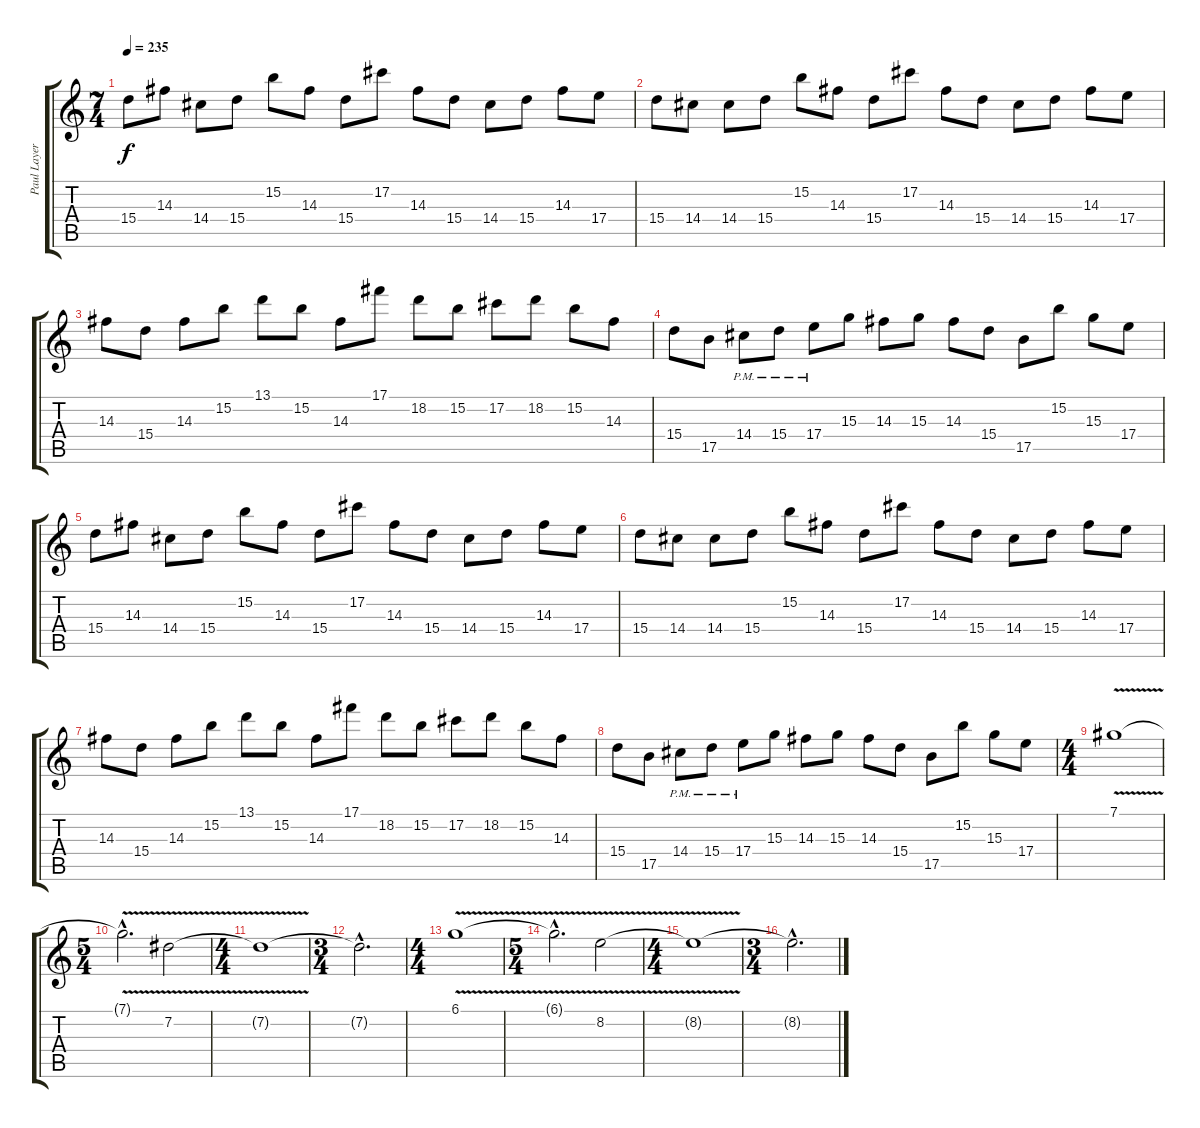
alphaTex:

\track ("Paul Layer 2" "Paul Layer") {instrument distortionguitar}
\staff {score tabs}
\tuning (Db4 Ab3 E3 B2 Gb2 Db2) {hide}
\ts (7 4)
\section ("" "")
\tempo 235
\clef g2
\ks c
15.4.8{dy f} 14.3.8 14.4.8 15.4.8 15.2.8 14.3.8 15.4.8 17.2.8 14.3.8 15.4.8 14.4.8 15.4.8 14.3.8 17.4.8 |
15.4.8 14.4.8 14.4.8 15.4.8 15.2.8 14.3.8 15.4.8 17.2.8 14.3.8 15.4.8 14.4.8 15.4.8 14.3.8 17.4.8 |
14.3.8 15.4.8 14.3.8 15.2.8 13.1.8 15.2.8 14.3.8 17.1.8 18.2.8 15.2.8 17.2.8 18.2.8 15.2.8 14.3.8 |
15.4.8 17.5.8 14.4{pm}.8 15.4{pm}.8 17.4{pm}.8 15.3.8 14.3.8 15.3.8 14.3.8 15.4.8 17.5.8 15.2.8 15.3.8 17.4.8 |
15.4.8 14.3.8 14.4.8 15.4.8 15.2.8 14.3.8 15.4.8 17.2.8 14.3.8 15.4.8 14.4.8 15.4.8 14.3.8 17.4.8 |
15.4.8 14.4.8 14.4.8 15.4.8 15.2.8 14.3.8 15.4.8 17.2.8 14.3.8 15.4.8 14.4.8 15.4.8 14.3.8 17.4.8 |
14.3.8 15.4.8 14.3.8 15.2.8 13.1.8 15.2.8 14.3.8 17.1.8 18.2.8 15.2.8 17.2.8 18.2.8 15.2.8 14.3.8 |
15.4.8 17.5.8 14.4{pm}.8 15.4{pm}.8 17.4{pm}.8 15.3.8 14.3.8 15.3.8 14.3.8 15.4.8 17.5.8 15.2.8 15.3.8 17.4.8 |
\ts (4 4)
\section ("" "")
7.1{v}.1 |
\ts (5 4)
7.1{hac t}.2{d} 7.2{v}.2 |
\ts (4 4)
7.2{t}.1 |
\ts (3 4)
7.2{hac t}.2{d} |
\ts (4 4)
6.1{v}.1 |
\ts (5 4)
6.1{hac t}.2{d} 8.2{v}.2 |
\ts (4 4)
8.2{t}.1 |
\ts (3 4)
8.2{hac t}.2{d}
